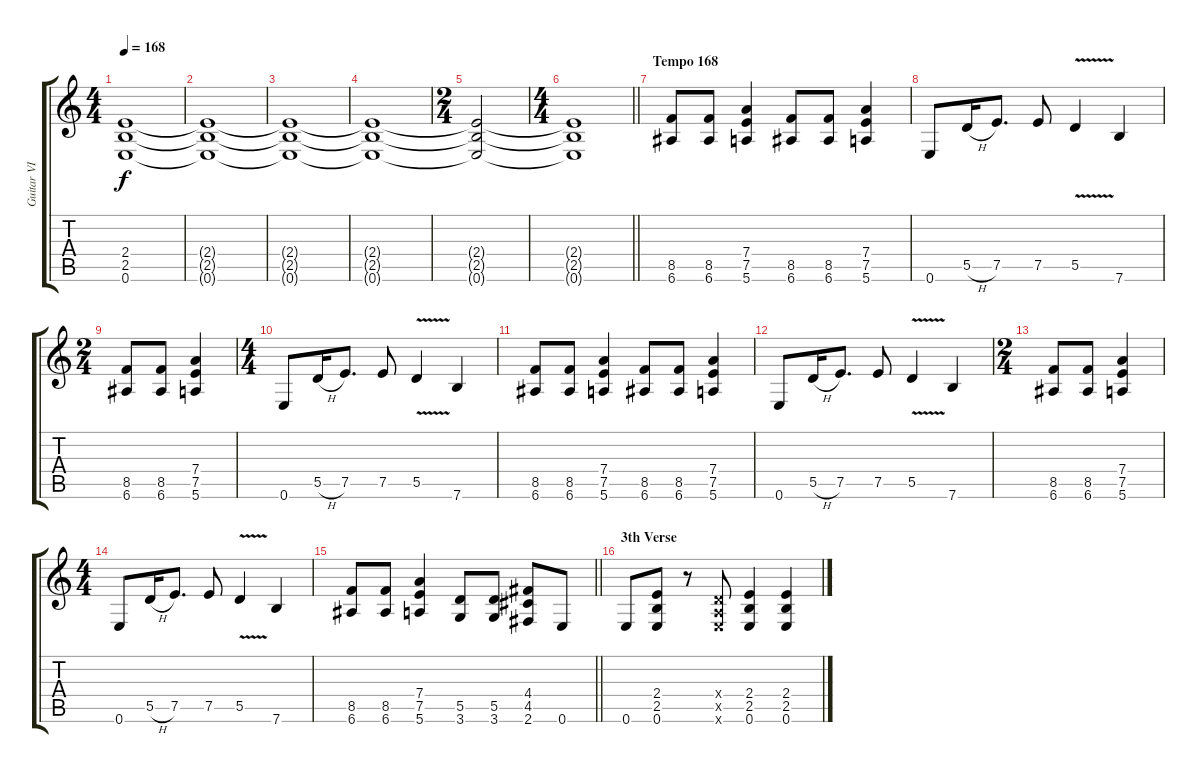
\track ("Guitar VI Distortion" "Guitar VI ") {instrument distortionguitar}
\staff {score tabs}
\tuning (E4 B3 G3 D3 A2 E2) {hide}
\ts (4 4)
\tempo 168
\clef g2
\ks c
(2.4{t} 2.5{t} 0.6{t}).1{dy f} |
(2.4{t} 2.5{t} 0.6{t}).1{volume 12} |
(2.4{t} 2.5{t} 0.6{t}).1 |
(2.4{t} 2.5{t} 0.6{t}).1{volume 10} |
\ts (2 4)
(2.4{t} 2.5{t} 0.6{t}).2 |
\ts (4 4)
\barLineRight lightlight
(2.4{t} 2.5{t} 0.6{t}).1{volume 8} |
\section ("" "Tempo 168")
(8.5 6.6).8{volume 14} (8.5 6.6).8 (7.4 7.5 5.6).4 (8.5 6.6).8 (8.5 6.6).8 (7.4 7.5 5.6).4 |
0.6.8 5.5{h}.16 7.5.8{d} 7.5.8 5.5{v}.4 7.6.4 |
\ts (2 4)
(8.5 6.6).8 (8.5 6.6).8 (7.4 7.5 5.6).4 |
\ts (4 4)
0.6.8 5.5{h}.16 7.5.8{d} 7.5.8 5.5{v}.4 7.6.4 |
(8.5 6.6).8 (8.5 6.6).8 (7.4 7.5 5.6).4 (8.5 6.6).8 (8.5 6.6).8 (7.4 7.5 5.6).4 |
0.6.8 5.5{h}.16 7.5.8{d} 7.5.8 5.5{v}.4 7.6.4 |
\ts (2 4)
(8.5 6.6).8 (8.5 6.6).8 (7.4 7.5 5.6).4 |
\ts (4 4)
0.6.8 5.5{h}.16 7.5.8{d} 7.5.8 5.5{v}.4 7.6.4 |
\barLineRight lightlight
(8.5 6.6).8 (8.5 6.6).8 (7.4 7.5 5.6).4 (5.5 3.6).8 (5.5 3.6).8 (4.4 4.5 2.6).8 0.6.8 |
\section ("" "3th Verse")
0.6.8 (2.4 2.5 0.6).8 r.8 (0.4{x} 0.5{x} 0.6{x}).8 (2.4 2.5 0.6).4 (2.4 2.5 0.6).4
